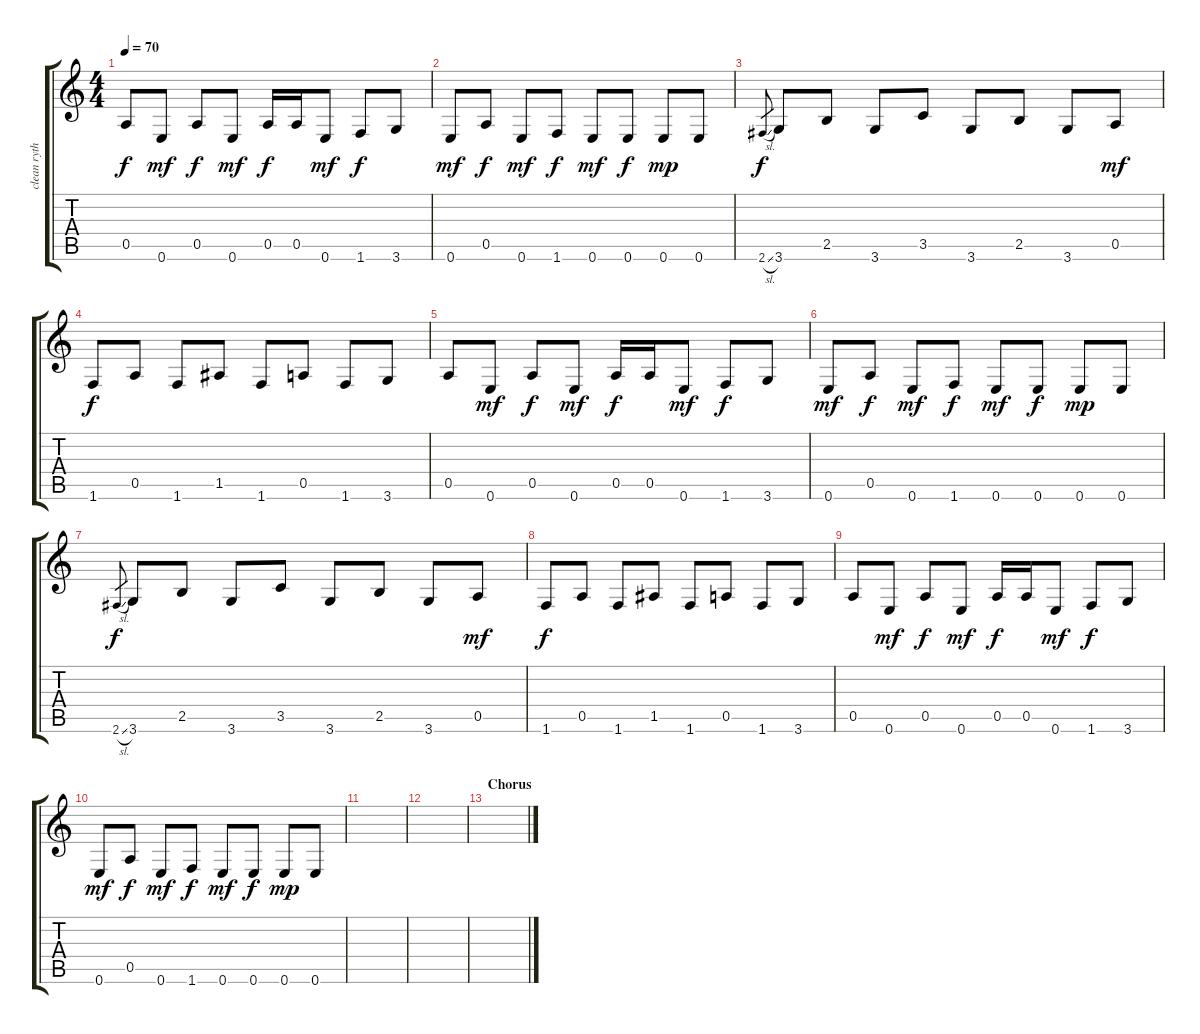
\track ("clean rythm" "clean ryth") {instrument acousticguitarsteel}
\staff {score tabs}
\tuning (E4 B3 G3 D3 A2 E2) {hide}
\ts (4 4)
\tempo 70
\clef g2
\ks c
0.5.8{dy f} 0.6.8{dy mf} 0.5.8{dy f} 0.6.8{dy mf} 0.5.16{dy f} 0.5.16 0.6.8{dy mf} 1.6.8{dy f} 3.6.8 |
0.6.8{dy mf} 0.5.8{dy f} 0.6.8{dy mf} 1.6.8{dy f} 0.6.8{dy mf} 0.6.8{dy f} 0.6.8{dy mp} 0.6.8 |
2.6{sl}.8{gr dy f} 3.6.8 2.5.8 3.6.8 3.5.8 3.6.8 2.5.8 3.6.8 0.5.8{dy mf} |
1.6.8{dy f} 0.5.8 1.6.8 1.5.8 1.6.8 0.5.8 1.6.8 3.6.8 |
0.5.8 0.6.8{dy mf} 0.5.8{dy f} 0.6.8{dy mf} 0.5.16{dy f} 0.5.16 0.6.8{dy mf} 1.6.8{dy f} 3.6.8 |
0.6.8{dy mf} 0.5.8{dy f} 0.6.8{dy mf} 1.6.8{dy f} 0.6.8{dy mf} 0.6.8{dy f} 0.6.8{dy mp} 0.6.8 |
2.6{sl}.8{gr dy f} 3.6.8 2.5.8 3.6.8 3.5.8 3.6.8 2.5.8 3.6.8 0.5.8{dy mf} |
1.6.8{dy f} 0.5.8 1.6.8 1.5.8 1.6.8 0.5.8 1.6.8 3.6.8 |
0.5.8 0.6.8{dy mf} 0.5.8{dy f} 0.6.8{dy mf} 0.5.16{dy f} 0.5.16 0.6.8{dy mf} 1.6.8{dy f} 3.6.8 |
0.6.8{dy mf} 0.5.8{dy f} 0.6.8{dy mf} 1.6.8{dy f} 0.6.8{dy mf} 0.6.8{dy f} 0.6.8{dy mp} 0.6.8 |
|
|
\section ("" "Chorus")
